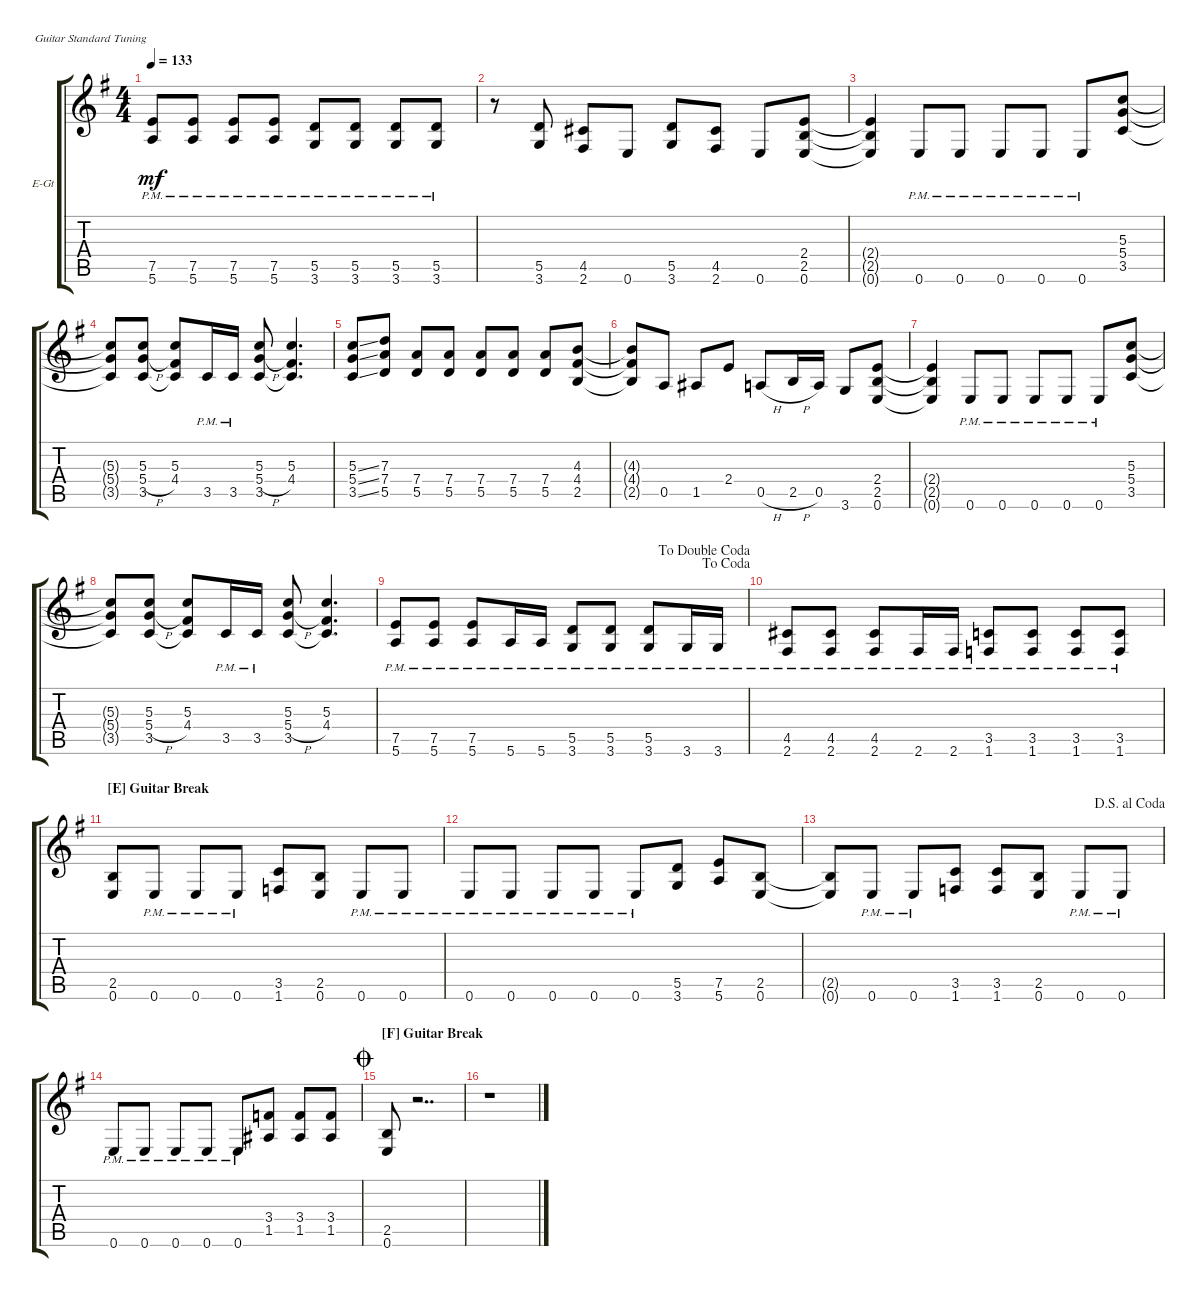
\bracketExtendMode groupsimilarinstruments
\firstSystemTrackNameOrientation horizontal
\otherSystemsTrackNameOrientation horizontal
\track ("Gtr 1" "E-Gt") {instrument acousticgrandpiano}
\staff {score tabs}
\tuning (E4 B3 G3 D3 A2 E2)
\displaytranspose 12
\ts (4 4)
\tempo 133
\clef g2
\ks g
(7.5{pm} 5.6{pm}).8{dy mf} (7.5{pm} 5.6{pm}).8 (7.5{pm} 5.6{pm}).8 (7.5{pm} 5.6{pm}).8 (5.5{pm} 3.6{pm}).8 (5.5{pm} 3.6{pm}).8 (5.5{pm} 3.6{pm}).8 (5.5{pm} 3.6{pm}).8 |
r.8 (5.5 3.6).8 (4.5 2.6).8 0.6.8 (5.5 3.6).8 (4.5 2.6).8 0.6.8 (2.4 2.5 0.6).8 |
(2.4{t} 2.5{t} 0.6{t}).4 0.6{pm}.8 0.6{pm}.8 0.6{pm}.8 0.6{pm}.8 0.6{pm}.8 (5.3 5.4 3.5).8 |
(5.3{t} 5.4{t} 3.5{t}).8 (5.3 5.4{h} 3.5).8 (5.3 4.4 3.5{t}).8 3.5{pm}.16 3.5{pm}.16 (5.3 5.4{h} 3.5).8 (5.3 4.4 3.5{t}).4{d} |
(5.3{ss} 5.4{ss} 3.5{ss}).8 (7.3 7.4 5.5).8 (7.4 5.5).8 (7.4 5.5).8 (7.4 5.5).8 (7.4 5.5).8 (7.4 5.5).8 (4.3 4.4 2.5).8 |
(4.3{t} 4.4{t} 2.5{t}).8 0.5.8 1.5.8 2.4.8 0.5{h}.8 2.5{h}.16 0.5.16 3.6.8 (2.4 2.5 0.6).8 |
(2.4{t} 2.5{t} 0.6{t}).4 0.6{pm}.8 0.6{pm}.8 0.6{pm}.8 0.6{pm}.8 0.6{pm}.8 (5.3 5.4 3.5).8 |
(5.3{t} 5.4{t} 3.5{t}).8 (5.3 5.4{h} 3.5).8 (5.3 4.4 3.5{t}).8 3.5{pm}.16 3.5{pm}.16 (5.3 5.4{h} 3.5).8 (5.3 4.4 3.5{t}).4{d} |
\jump dacoda
\jump dadoublecoda
(7.5{pm} 5.6{pm}).8 (7.5{pm} 5.6{pm}).8 (7.5{pm} 5.6{pm}).8 5.6{pm}.16 5.6{pm}.16 (5.5{pm} 3.6{pm}).8 (5.5{pm} 3.6{pm}).8 (5.5{pm} 3.6{pm}).8 3.6{pm}.16 3.6{pm}.16 |
(4.5{pm} 2.6{pm}).8 (4.5{pm} 2.6{pm}).8 (4.5{pm} 2.6{pm}).8 2.6{pm}.16 2.6{pm}.16 (3.5{pm} 1.6{pm}).8 (3.5{pm} 1.6{pm}).8 (3.5{pm} 1.6{pm}).8 (3.5{pm} 1.6{pm}).8 |
\section ("E" "Guitar Break")
(2.5 0.6).8 0.6{pm}.8 0.6{pm}.8 0.6{pm}.8 (3.5 1.6).8 (2.5 0.6).8 0.6{pm}.8 0.6{pm}.8 |
0.6{pm}.8 0.6{pm}.8 0.6{pm}.8 0.6{pm}.8 0.6{pm}.8 (5.5 3.6).8 (7.5 5.6).8 (2.5 0.6).8 |
\jump dalsegnoalcoda
(2.5{t} 0.6{t}).8 0.6{pm}.8 0.6{pm}.8 (3.5 1.6).8 (3.5 1.6).8 (2.5 0.6).8 0.6{pm}.8 0.6{pm}.8 |
0.6{pm}.8 0.6{pm}.8 0.6{pm}.8 0.6{pm}.8 0.6{pm}.8 (3.4 1.5).8 (3.4 1.5).8 (3.4 1.5).8 |
\section ("F" "Guitar Break")
\jump coda
(2.5 0.6).8 r.2{dd} |
r.1
